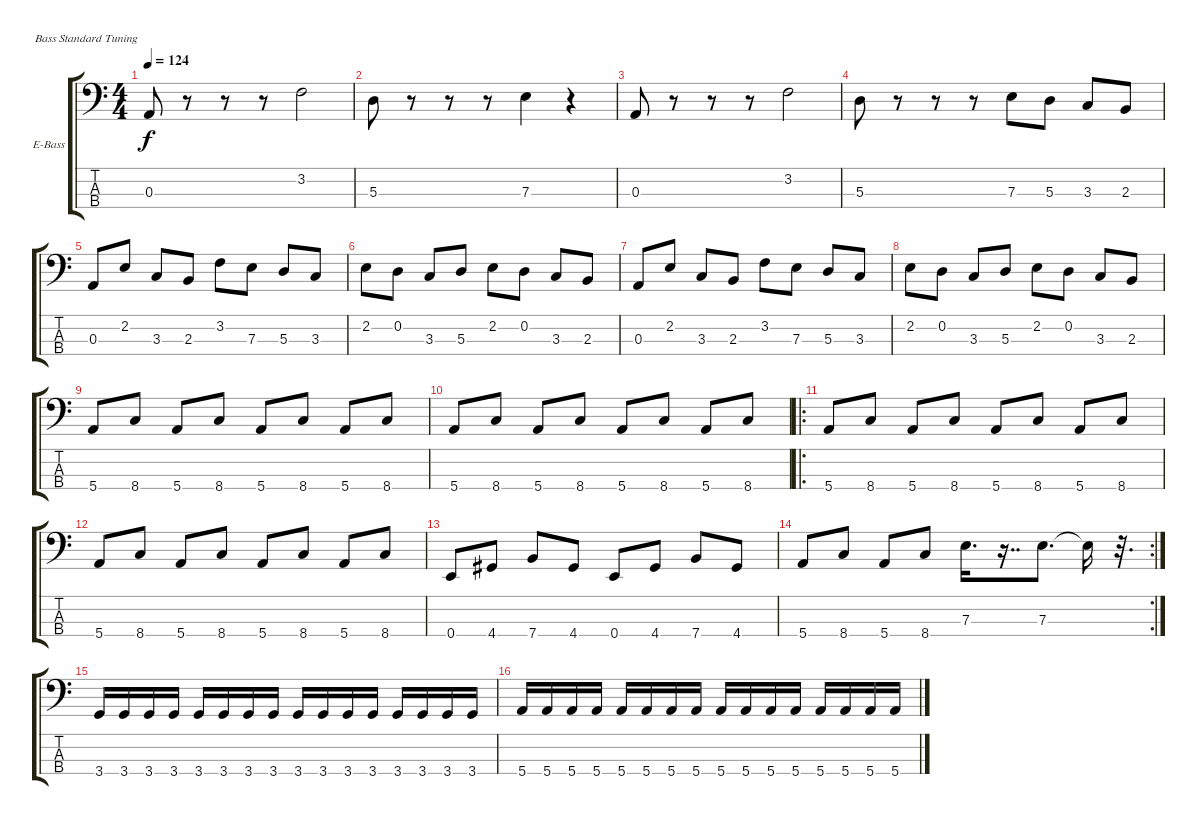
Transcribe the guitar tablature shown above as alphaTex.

\defaultSystemsLayout 4
\bracketExtendMode groupsimilarinstruments
\firstSystemTrackNameOrientation horizontal
\otherSystemsTrackNameOrientation horizontal
\track ("Electric Bass" "E-Bass") {instrument electricbassfinger}
\staff {score tabs}
\tuning (G2 D2 A1 E1)
\ts (4 4)
\tempo 124
\clef f4
\ks c
0.3.8{dy f instrument electricbassfinger} r.8 r.8 r.8 3.2.2 |
5.3.8 r.8 r.8 r.8 7.3.4 r.4 |
0.3.8 r.8 r.8 r.8 3.2.2 |
5.3.8 r.8 r.8 r.8 7.3.8 5.3.8 3.3.8 2.3.8 |
0.3.8 2.2.8 3.3.8 2.3.8 3.2.8 7.3.8 5.3.8 3.3.8 |
2.2.8 0.2.8 3.3.8 5.3.8 2.2.8 0.2.8 3.3.8 2.3.8 |
0.3.8 2.2.8 3.3.8 2.3.8 3.2.8 7.3.8 5.3.8 3.3.8 |
2.2.8 0.2.8 3.3.8 5.3.8 2.2.8 0.2.8 3.3.8 2.3.8 |
5.4.8 8.4.8 5.4.8 8.4.8 5.4.8 8.4.8 5.4.8 8.4.8 |
5.4.8 8.4.8 5.4.8 8.4.8 5.4.8 8.4.8 5.4.8 8.4.8 |
\ro
5.4.8 8.4.8 5.4.8 8.4.8 5.4.8 8.4.8 5.4.8 8.4.8 |
5.4.8 8.4.8 5.4.8 8.4.8 5.4.8 8.4.8 5.4.8 8.4.8 |
0.4.8 4.4.8 7.4.8 4.4.8 0.4.8 4.4.8 7.4.8 4.4.8 |
\rc 2
5.4.8 8.4.8 5.4.8 8.4.8 7.3.16{d} r.16{dd} 7.3.8{d} 7.3{t}.16 r.32{d} |
3.4.16 3.4.16 3.4.16 3.4.16 3.4.16 3.4.16 3.4.16 3.4.16 3.4.16 3.4.16 3.4.16 3.4.16 3.4.16 3.4.16 3.4.16 3.4.16 |
5.4.16 5.4.16 5.4.16 5.4.16 5.4.16 5.4.16 5.4.16 5.4.16 5.4.16 5.4.16 5.4.16 5.4.16 5.4.16 5.4.16 5.4.16 5.4.16
